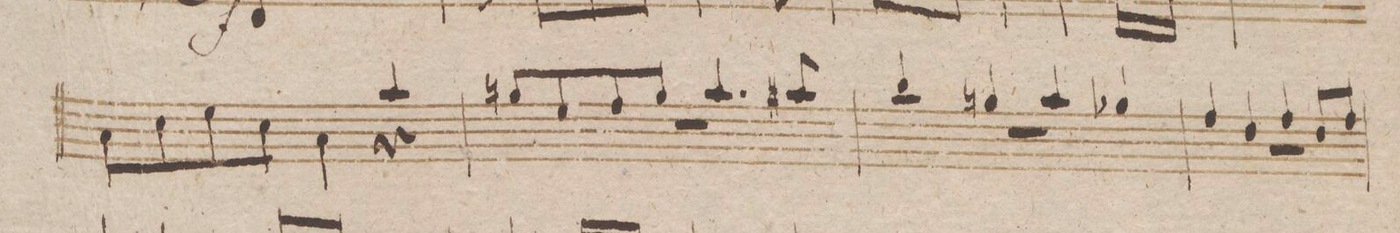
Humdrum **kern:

**kern	**dynam
*I"Violoncello et Baſso.	*
*clefF4	*
*k[b-]	*
*met(c)	*
*M4/4	*
*^	*
8C\L	2.ryyyy	.
8E\	.	.
8G\	.	.
8E\J	.	.
4C\	.	.
4c/	4r	.
=223	=223	=223
8Bn/L	1r	.
8G/	.	.
8A/	.	.
8B/J	.	.
4.c/	.	.
8c#X/	.	.
=224	=224	=224
4d/	1r	.
4Bn/	.	.
4c/	.	.
4B-X/	.	.
=225	=225	=225
4A/	1r	.
4F/	.	.
4A/	.	.
8F/L	.	.
8A/J	.	.
=226	=226	=226
*-	*-	*-
